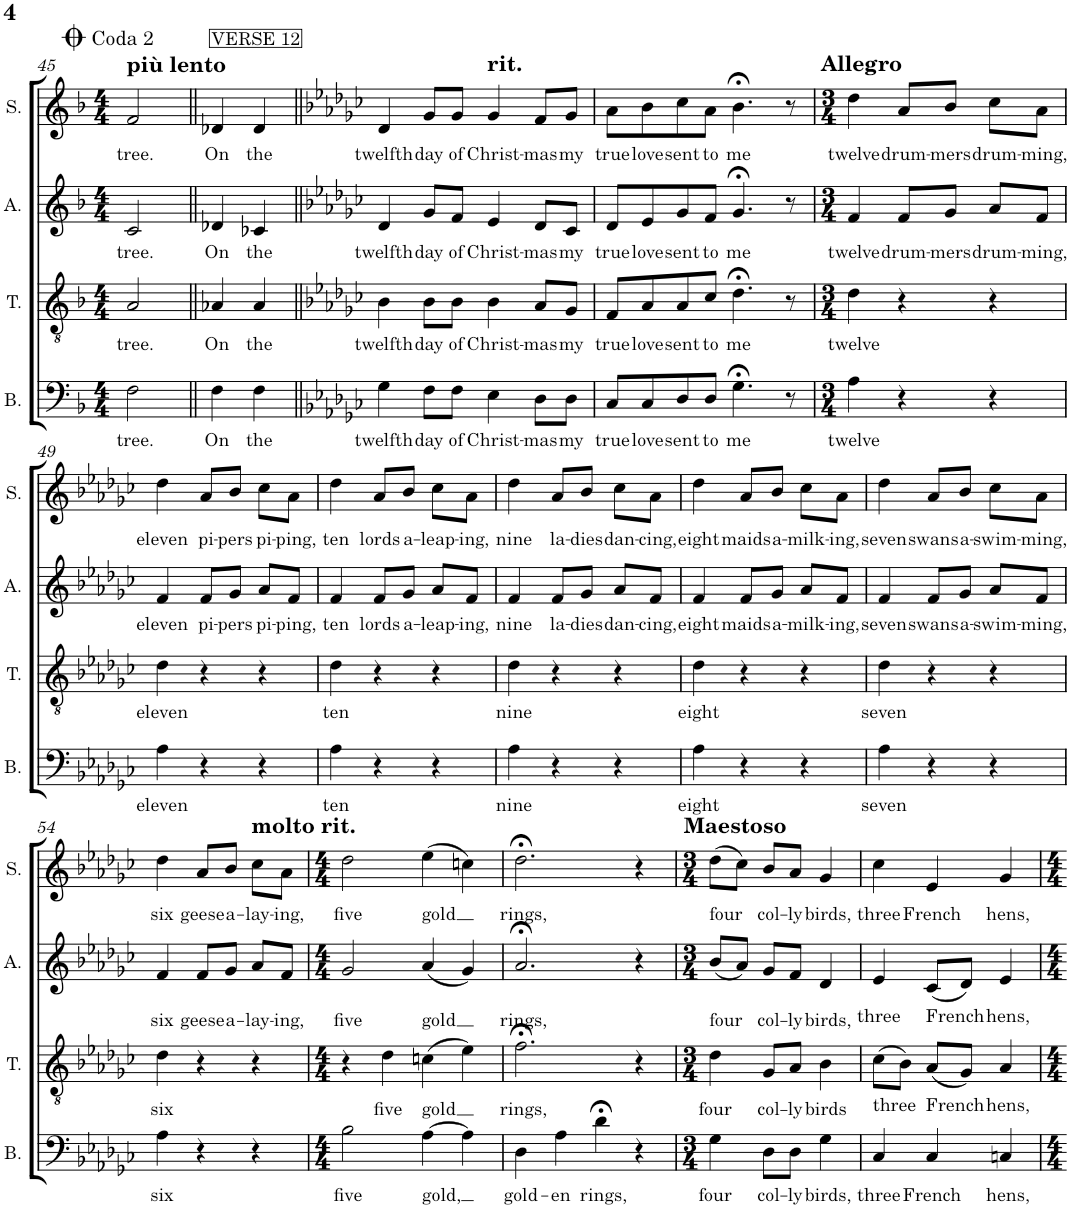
**kern	**text	**kern	**text	**kern	**text	**kern	**text
*part4	*part4	*part3	*part3	*part2	*part2	*part1	*part1
*staff4	*staff4	*staff3	*staff3	*staff2	*staff2	*staff1	*staff1
*I"B	*	*I"T.	*	*I"A.	*	*I"S.	*
*I'B.	*	*I'T.	*	*I'A.	*	*I'S.	*
!!LO:PB:g=z
*clefF4	*	*clefGv2	*	*clefG2	*	*clefG2	*
*k[b-]	*	*k[b-]	*	*k[b-]	*	*k[b-]	*
*M4/4	*	*M4/4	*	*M4/4	*	*M4/4	*
=45	=45	=45	=45	=45	=45	=45	=45
!	!	!	!	!	!	!LO:TX:a:B:t=più lento	!
!	!LO:LY:b	!	!LO:LY:b	!	!LO:LY:b	!	!LO:LY:b
2F\	tree.	2A/	tree.	2c/	tree.	2f/	tree.
=45X4||	=45X4||	=45X4||	=45X4||	=45X4||	=45X4||	=45X4||	=45X4||
!	!	!	!	!	!	!LO:TX:a:t=VERSE 12	!
!	!LO:LY:b	!	!LO:LY:b	!	!LO:LY:b	!	!LO:LY:b
4F\	On	4A-X/	On	4d-X/	On	4d-X/	On
!	!LO:LY:b	!	!LO:LY:b	!	!LO:LY:b	!	!LO:LY:b
4F\	the	4A-/	the	4c-X/	the	4d-/	the
=46||	=46||	=46||	=46||	=46||	=46||	=46||	=46||
*k[b-e-a-d-g-c-]	*	*k[b-e-a-d-g-c-]	*	*k[b-e-a-d-g-c-]	*	*k[b-e-a-d-g-c-]	*
!	!LO:LY:b	!	!LO:LY:b	!	!LO:LY:b	!	!LO:LY:b
4G-\	twelfth	4B-\	twelfth	4d-/	twelfth	4d-/	twelfth
!	!LO:LY:b	!	!LO:LY:b	!	!LO:LY:b	!	!LO:LY:b
8F\L	day	8B-\L	day	8g-/L	day	8g-/L	day
!	!LO:LY:b	!	!LO:LY:b	!	!LO:LY:b	!	!LO:LY:b
8F\J	of	8B-\J	of	8f/J	of	8g-/J	of
!	!	!	!	!	!	!LO:TX:a:B:t=rit.	!
!	!LO:LY:b	!	!LO:LY:b	!	!LO:LY:b	!	!LO:LY:b
4E-\	Christ-	4B-\	Christ-	4e-/	Christ-	4g-/	Christ-
!	!LO:LY:b	!	!LO:LY:b	!	!LO:LY:b	!	!LO:LY:b
8D-\L	-mas	8A-/L	-mas	8d-/L	-mas	8f/L	-mas
!	!LO:LY:b	!	!LO:LY:b	!	!LO:LY:b	!	!LO:LY:b
8D-\J	my	8G-/J	my	8c-/J	my	8g-/J	my
=47	=47	=47	=47	=47	=47	=47	=47
!	!LO:LY:b	!	!LO:LY:b	!	!LO:LY:b	!	!LO:LY:b
8C-/L	true	8F/L	true	8d-/L	true	8a-\L	true
!	!LO:LY:b	!	!LO:LY:b	!	!LO:LY:b	!	!LO:LY:b
8C-/	love	8A-/	love	8e-/	love	8b-\	love
!	!LO:LY:b	!	!LO:LY:b	!	!LO:LY:b	!	!LO:LY:b
8D-/	sent	8A-/	sent	8g-/	sent	8cc-\	sent
!	!LO:LY:b	!	!LO:LY:b	!	!LO:LY:b	!	!LO:LY:b
8D-/J	to	8c-/J	to	8f/J	to	8a-\J	to
!	!LO:LY:b	!	!LO:LY:b	!	!LO:LY:b	!	!LO:LY:b
4.G-;<\	me	4.d-;<\	me	4.g-;</	me	4.b-;<\	me
8r	.	8r	.	8r	.	8r	.
=48	=48	=48	=48	=48	=48	=48	=48
*M3/4	*	*M3/4	*	*M3/4	*	*M3/4	*
!	!	!	!	!	!	!LO:TX:a:B:t=Allegro	!
!	!LO:LY:b	!	!LO:LY:b	!	!LO:LY:b	!	!LO:LY:b
4A-\	twelve	4d-\	twelve	4f/	twelve	4dd-\	twelve
!	!	!	!	!	!LO:LY:b	!	!LO:LY:b
4r	.	4r	.	8f/L	drum-	8a-/L	drum-
!	!	!	!	!	!LO:LY:b	!	!LO:LY:b
.	.	.	.	8g-/J	-mers	8b-/J	-mers
!	!	!	!	!	!LO:LY:b	!	!LO:LY:b
4r	.	4r	.	8a-/L	drum-	8cc-\L	drum-
!	!	!	!	!	!LO:LY:b	!	!LO:LY:b
.	.	.	.	8f/J	-ming,	8a-\J	-ming,
!!LO:LB:g=z
=49	=49	=49	=49	=49	=49	=49	=49
!	!LO:LY:b	!	!LO:LY:b	!	!LO:LY:b	!	!LO:LY:b
4A-\	eleven	4d-\	eleven	4f/	eleven	4dd-\	eleven
!	!	!	!	!	!LO:LY:b	!	!LO:LY:b
4r	.	4r	.	8f/L	pi-	8a-/L	pi-
!	!	!	!	!	!LO:LY:b	!	!LO:LY:b
.	.	.	.	8g-/J	-pers	8b-/J	-pers
!	!	!	!	!	!LO:LY:b	!	!LO:LY:b
4r	.	4r	.	8a-/L	pi-	8cc-\L	pi-
!	!	!	!	!	!LO:LY:b	!	!LO:LY:b
.	.	.	.	8f/J	-ping,	8a-\J	-ping,
=50	=50	=50	=50	=50	=50	=50	=50
!	!LO:LY:b	!	!LO:LY:b	!	!LO:LY:b	!	!LO:LY:b
4A-\	ten	4d-\	ten	4f/	ten	4dd-\	ten
!	!	!	!	!	!LO:LY:b	!	!LO:LY:b
4r	.	4r	.	8f/L	lords	8a-/L	lords
!	!	!	!	!	!LO:LY:b	!	!LO:LY:b
.	.	.	.	8g-/J	a-	8b-/J	a-
!	!	!	!	!	!LO:LY:b	!	!LO:LY:b
4r	.	4r	.	8a-/L	-leap-	8cc-\L	-leap-
!	!	!	!	!	!LO:LY:b	!	!LO:LY:b
.	.	.	.	8f/J	-ing,	8a-\J	-ing,
=51	=51	=51	=51	=51	=51	=51	=51
!	!LO:LY:b	!	!LO:LY:b	!	!LO:LY:b	!	!LO:LY:b
4A-\	nine	4d-\	nine	4f/	nine	4dd-\	nine
!	!	!	!	!	!LO:LY:b	!	!LO:LY:b
4r	.	4r	.	8f/L	la-	8a-/L	la-
!	!	!	!	!	!LO:LY:b	!	!LO:LY:b
.	.	.	.	8g-/J	-dies	8b-/J	-dies
!	!	!	!	!	!LO:LY:b	!	!LO:LY:b
4r	.	4r	.	8a-/L	dan-	8cc-\L	dan-
!	!	!	!	!	!LO:LY:b	!	!LO:LY:b
.	.	.	.	8f/J	-cing,	8a-\J	-cing,
=52	=52	=52	=52	=52	=52	=52	=52
!	!LO:LY:b	!	!LO:LY:b	!	!LO:LY:b	!	!LO:LY:b
4A-\	eight	4d-\	eight	4f/	eight	4dd-\	eight
!	!	!	!	!	!LO:LY:b	!	!LO:LY:b
4r	.	4r	.	8f/L	maids	8a-/L	maids
!	!	!	!	!	!LO:LY:b	!	!LO:LY:b
.	.	.	.	8g-/J	a-	8b-/J	a-
!	!	!	!	!	!LO:LY:b	!	!LO:LY:b
4r	.	4r	.	8a-/L	-milk-	8cc-\L	-milk-
!	!	!	!	!	!LO:LY:b	!	!LO:LY:b
.	.	.	.	8f/J	-ing,	8a-\J	-ing,
=53	=53	=53	=53	=53	=53	=53	=53
!	!LO:LY:b	!	!LO:LY:b	!	!LO:LY:b	!	!LO:LY:b
4A-\	seven	4d-\	seven	4f/	seven	4dd-\	seven
!	!	!	!	!	!LO:LY:b	!	!LO:LY:b
4r	.	4r	.	8f/L	swans	8a-/L	swans
!	!	!	!	!	!LO:LY:b	!	!LO:LY:b
.	.	.	.	8g-/J	a-	8b-/J	a-
!	!	!	!	!	!LO:LY:b	!	!LO:LY:b
4r	.	4r	.	8a-/L	-swim-	8cc-\L	-swim-
!	!	!	!	!	!LO:LY:b	!	!LO:LY:b
.	.	.	.	8f/J	-ming,	8a-\J	-ming,
!!LO:LB:g=z
=54	=54	=54	=54	=54	=54	=54	=54
!	!LO:LY:b	!	!LO:LY:b	!	!LO:LY:b	!	!LO:LY:b
4A-\	six	4d-\	six	4f/	six	4dd-\	six
!	!	!	!	!	!LO:LY:b	!	!LO:LY:b
4r	.	4r	.	8f/L	geese	8a-/L	geese
!	!	!	!	!	!LO:LY:b	!	!LO:LY:b
.	.	.	.	8g-/J	a-	8b-/J	a-
!	!	!	!	!	!	!LO:TX:a:B:t=molto rit.	!
!	!	!	!	!	!LO:LY:b	!	!LO:LY:b
4r	.	4r	.	8a-/L	-lay-	8cc-\L	-lay-
!	!	!	!	!	!LO:LY:b	!	!LO:LY:b
.	.	.	.	8f/J	-ing,	8a-\J	-ing,
=55	=55	=55	=55	=55	=55	=55	=55
*M4/4	*	*M4/4	*	*M4/4	*	*M4/4	*
!	!LO:LY:b	!	!	!	!LO:LY:b	!	!LO:LY:b
2B-\	five	4r	.	2g-/	five	2dd-\	five
!	!	!	!LO:LY:b	!	!	!	!
.	.	4d-\	five	.	.	.	.
!	!LO:LY:b	!	!LO:LY:b	!	!LO:LY:b	!	!LO:LY:b
[4A-\	gold,	(4cn\	gold	(4a-/	gold	(4ee-\	gold
4A-\]	.	4e-\)	.	4g-/)	.	4ccn\)	.
=56	=56	=56	=56	=56	=56	=56	=56
!	!LO:LY:b	!	!LO:LY:b	!	!LO:LY:b	!LO:N:head=open	!LO:LY:b
4D-\	gold-	2.f;<\	rings,	2.a-;</	rings,	2.dd-;<\	rings,
!	!LO:LY:b	!	!	!	!	!	!
4A-\	-en	.	.	.	.	.	.
!	!LO:LY:b	!	!	!	!	!	!
4d-;<\	rings,	.	.	.	.	.	.
4r	.	4r	.	4r	.	4r	.
=57	=57	=57	=57	=57	=57	=57	=57
*M3/4	*	*M3/4	*	*M3/4	*	*M3/4	*
!	!	!	!	!	!	!LO:TX:a:B:t=Maestoso	!
!	!LO:LY:b	!	!LO:LY:b	!	!LO:LY:b	!	!LO:LY:b
4G-\	four	4d-\	four	(8b-/L	four	(8dd-\L	four
.	.	.	.	8a-/J)	.	8cc-\J)	.
!	!LO:LY:b	!	!LO:LY:b	!	!LO:LY:b	!	!LO:LY:b
8D-\L	col-	8G-/L	col-	8g-/L	col-	8b-/L	col-
!	!LO:LY:b	!	!LO:LY:b	!	!LO:LY:b	!	!LO:LY:b
8D-\J	-ly	8A-/J	-ly	8f/J	-ly	8a-/J	-ly
!	!LO:LY:b	!	!LO:LY:b	!	!LO:LY:b	!	!LO:LY:b
4G-\	birds,	4B-\	birds	4d-/	birds,	4g-/	birds,
=58	=58	=58	=58	=58	=58	=58	=58
!	!LO:LY:b	!	!LO:LY:b	!	!LO:LY:b	!	!LO:LY:b
4C-/	three	(8c-\L	three	4e-/	three	4cc-\	three
.	.	8B-\J)	.	.	.	.	.
!	!LO:LY:b	!	!LO:LY:b	!	!LO:LY:b	!	!LO:LY:b
4C-/	French	(8A-/L	French	(8c-/L	French	4e-/	French
.	.	8G-/J)	.	8d-/J)	.	.	.
!	!LO:LY:b	!	!LO:LY:b	!	!LO:LY:b	!	!LO:LY:b
4Cn/	hens,	4A-/	hens,	4e-/	hens,	4g-/	hens,
=	=	=	=	=	=	=	=
*-	*-	*-	*-	*-	*-	*-	*-
